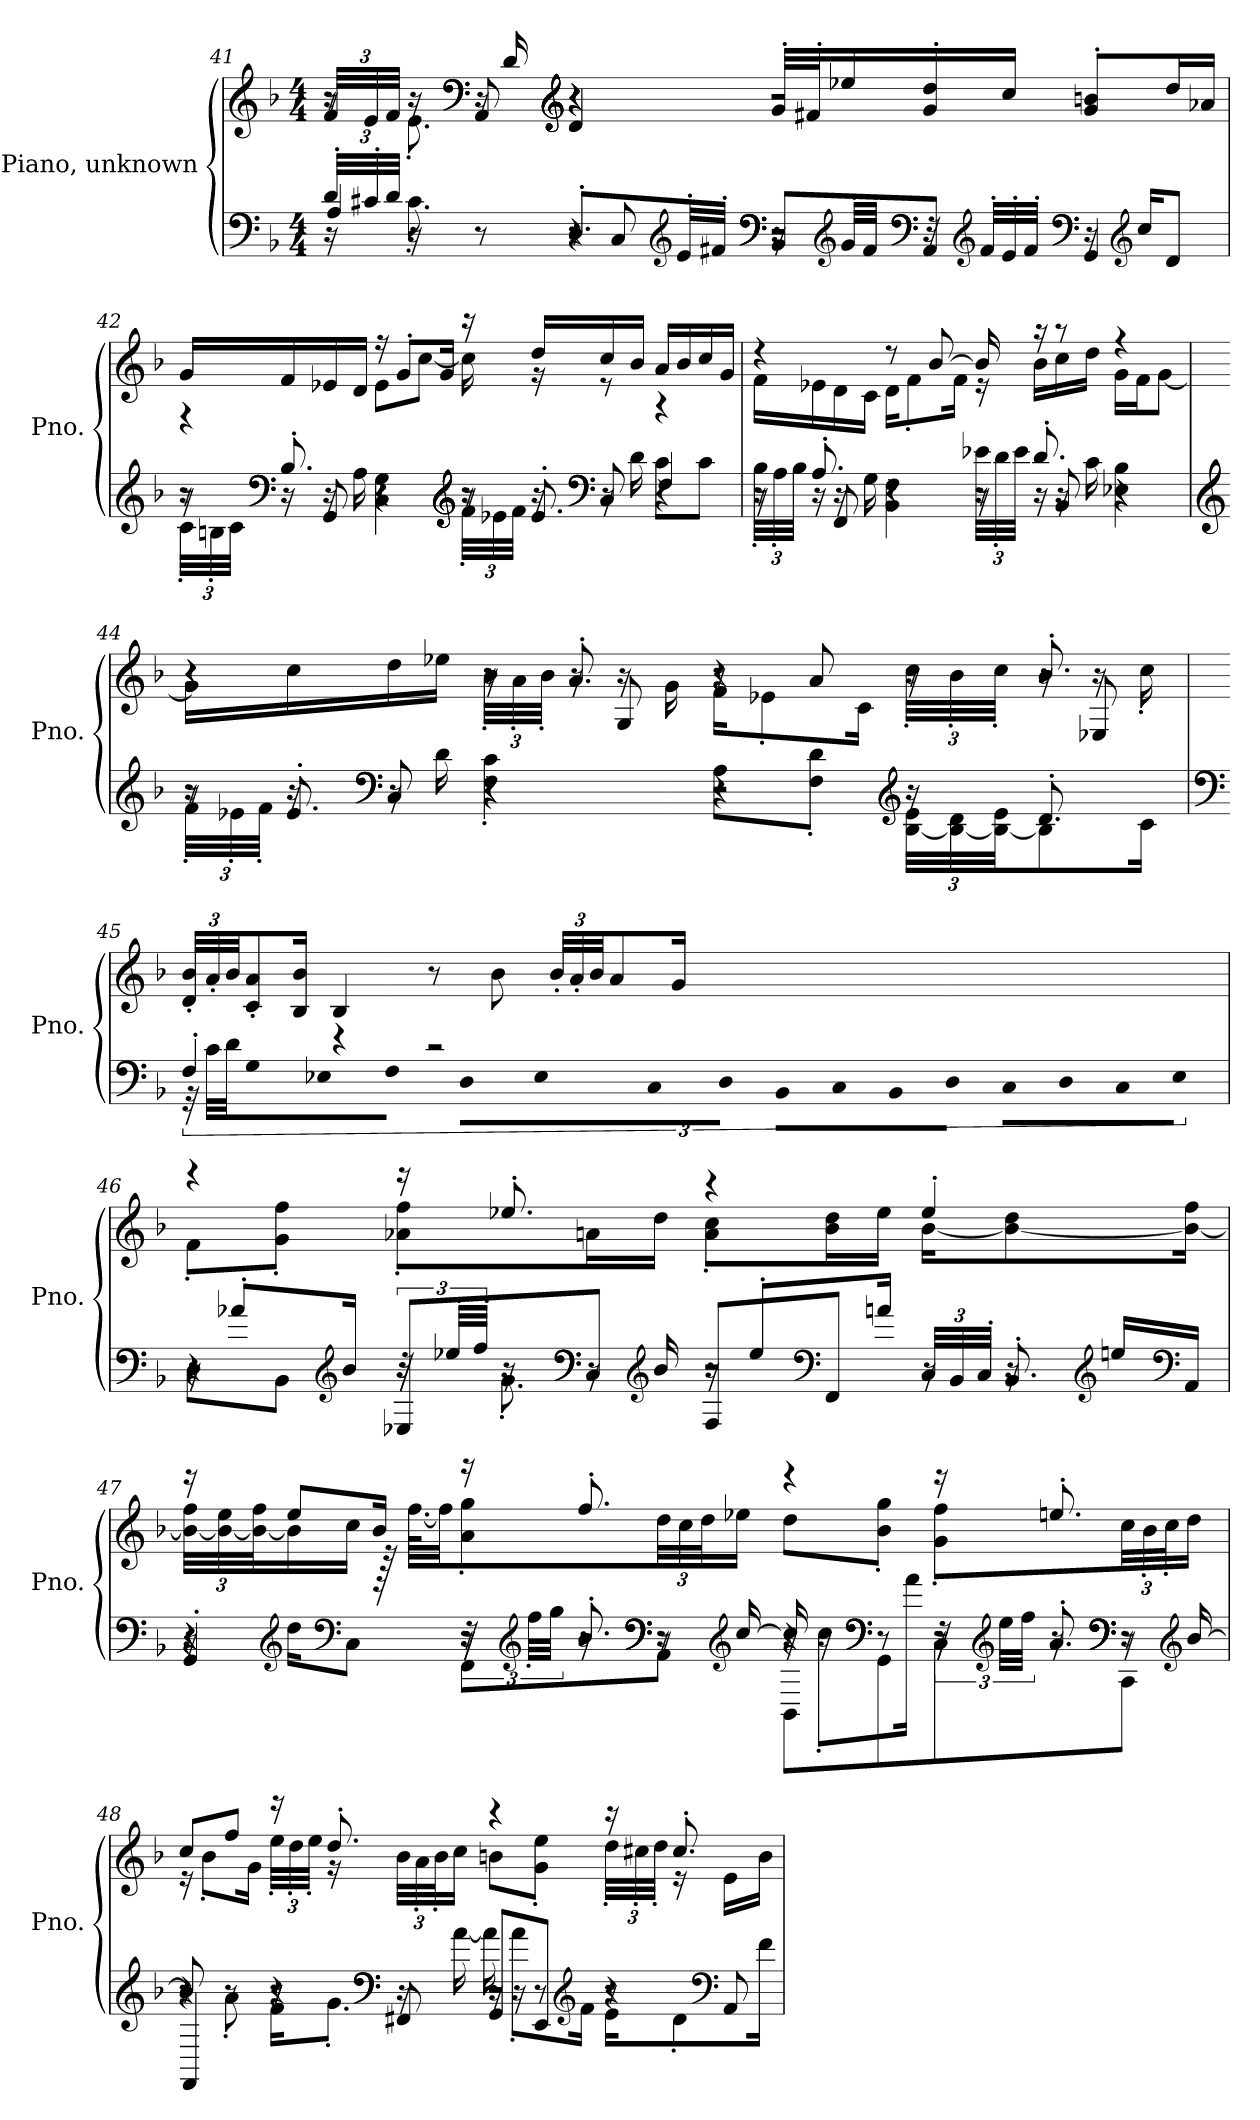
**kern	**kern
*part1	*part1
*staff2	*staff1
*I"Piano, unknown	*
*I'Pno.	*
!!LO:LB:g=z
*clefF4	*clefG2
*k[b-]	*k[b-]
*M4/4	*M4/4
*Xbrackettup	*Xbrackettup
=41	=41
*^	*^
*	*^	*	*^
48d'/LLL	16r	4A/	48f/LLL	16r	8r
48c#X'/	.	.	48e/	.	.
48d/JJJ	.	.	48f/JJJ	.	.
16r	8.c#'\	.	16r	8.e'\	.
*	*	*	*clefF4	*	*
8r	.	.	16r	.	8AA/
.	.	.	16d/	.	.
*	*	*	*clefG2	*	*
8.D'/L	4r	8r	4d/	4r	4r
.	.	8C/	.	.	.
*clefG2	*	*	*	*	*
32e'/LL	.	.	.	.	.
32f#X'/JJJ	.	.	.	.	.
*clefF4	*	*	*	*	*
16r	2r	8BB-/L	32g'/LLL	2r	2r
.	.	.	32f#X'/J	.	.
*clefG2	*	*	*	*	*
32g'/LLL	.	.	16ee-X/	.	.
32f#'/JJJ	.	.	.	.	.
*clefF4	*	*	*	*	*
32r	.	8AA/J	16g/' 16dd/'	.	.
*clefG2	*	*	*	*	*
32f#'/LLL	.	.	.	.	.
32e'/	.	.	16cc/JJ	.	.
32f#'/JJJ	.	.	.	.	.
*clefF4	*	*	*	*	*
16r	.	4GG/	8g/' 8bn/'L	.	.
*clefG2	*	*	*	*	*
16cc/KL	.	.	.	.	.
8d/J	.	.	16dd/L	.	.
.	.	.	16a-X/JJ	.	.
*	*	*	*	*v	*v
!!LO:LB:g=z
=42	=42	=42	=42	=42
16r	48c'\LLL	8r	16g/LL	4r
.	48Bn'\	.	.	.
.	48c\JJJ	.	.	.
*clefF4	*	*	*	*
8.B'/	16r	.	16f/	.
.	16r	8GG/	16e-X/	.
.	16A\	.	16d/JJ	.
4r	4C\ 4G\	4r	16r	8e-\L
.	.	.	8g'/L	.
.	.	.	.	[8cc\J
.	.	.	16g/Jk	.
*clefG2	*	*	*	*
16r	48f'\LLL	8r	16r	16cc\]
.	48e-X\	.	.	.
.	48f\JJJ	.	.	.
8.e-'/	16r	.	16dd/LL	16r
*clefF4	*	*	*	*
.	16r	8C/	16cc/	8r
.	16d\	.	16b-/JJ	.
4r	8c\L	4F/	16a/LL	4r
.	.	.	16b-/	.
.	8c\J	.	16cc/	.
.	.	.	16g/JJ	.
!!LO:LB:g=z	!!
=43	=43	=43	=43	=43
16r	48B-'\LLL	8r	4r	16f\LL
.	48A'\	.	.	.
.	48B-\JJJ	.	.	.
8.A'/	16r	.	.	16e-X\
.	16r	8FF/	.	16d\
.	16G\	.	.	16c\JJ
4r	4BB-\ 4F\	4r	8r	16d\KL
.	.	.	.	8f'\
.	.	.	[8b-/	.
.	.	.	.	16f\Jk
16r	48e-X\LLL	8r	16b-/]	16r
.	48d'\	.	.	.
.	48e-\JJJ	.	.	.
8.d'/	16r	.	16r	16b-\LL
.	16r	8BB-/	8r	16cc\
.	16c\	.	.	16dd\JJ
4r	4E-X\ 4B-\	4r	4r	16g\LL
.	.	.	.	16f\J
.	.	.	.	[8g\J
*	*	*	*v	*v
!!LO:LB:g=z
=44	=44	=44	=44
*clefG2	*	*	*
*	*	*	*^
*	*	*	*	*^
16r	48f'\LLL	8r	4r	16g\LL]	4r
.	48e-X'\	.	.	.	.
.	48f'\JJJ	.	.	.	.
8.e-'/	16r	.	.	16cc\	.
*clefF4	*	*	*	*	*
.	16r	8C/	.	16dd\	.
.	16d\	.	.	16ee-X\JJ	.
4r	4F\' 4c\'	4r	16r	48b-'\LLL	8r
.	.	.	.	48a'\	.
.	.	.	.	48b-'\JJJ	.
.	.	.	8.a'/	16r	.
.	.	.	.	16r	8G/
.	.	.	.	16g\	.
4r	8A\L	2r	8r	16f\KL	4r
.	.	.	.	8e-X'\	.
.	8F\' 8d\'J	.	8a/	.	.
.	.	.	.	16c\Jk	.
*clefG2	*	*	*	*	*
16r	[48B-\ 48e-\LLL	.	16r	48cc'\LLL	8r
.	48B-\_ 48d\	.	.	48b-'\	.
.	48B-\_ 48e-\JJ	.	.	48cc'\JJJ	.
8.d'/	8B-\]	.	8.b-'/	16r	.
.	.	.	.	16r	8E-X/
.	16c\Jk	.	.	16cc'\	.
*v	*v	*v	*	*	*
*	*v	*v	*v
!!LO:PB:g=z
=45	=45
*clefF4	*
*^	*
*	*brackettup	*
4F'/	48r	48d/' 48b-/'LLL
.	48c\LLL	48a'/
.	48d\J	48b-/JJ
.	16G\	8c/' 8a/'
.	16E-X\	.
.	16F\JJ	16B-/ 16b-/Jk
4r	16D\LL	4B-/
.	16E-\	.
.	16C\	.
.	16D\JJ	.
2r	16BB-\LL	8r
.	16C\	.
.	16BB-\	8b-\
.	16D\JJ	.
.	16C\LL	48b-'/LLL
.	.	48a'/
.	.	48b-/JJ
.	16D\	8a/
.	16C\	.
.	16E-\JJ	16g/Jk
!!LO:LB:g=z
=46	=46	=46
*	*^	*^
16r	8D\L	4r	4r	8f'\L
8a-X'/L	.	.	.	.
.	8BB-\J	.	.	8g\' 8ff\'J
*clefG2	*	*	*	*
16b-/Jk	.	.	.	.
48r	16r	8E-X/L	16r	8a-X\' 8ff\'L
48ee-X'/LLL	.	.	.	.
48ff'/JJJ	.	.	.	.
16r	8.g'\	.	8.ee-X'/	.
*clefF4	*	*	*	*
16r	.	8C/J	.	16an\L
*clefG2	*	*	*	*
16b-/	.	.	.	16dd\JJ
16r	2r	8F/L	4r	8a\' 8cc\'L
8ee-'/L	.	.	.	.
*clefF4	*	*	*	*
.	.	8FF/J	.	16b-\ 16dd\L
16an/Jk	.	.	.	16ee-\JJ
*Xbrackettup	*	*	*	*
48C/LLL	.	16r	4ee-'/	[16b-\KL
48BB-/	.	.	.	.
48C'/JJJ	.	.	.	.
16r	.	8.BB-'/	.	8b-\_ 8dd\
*clefG2	*	*	*	*
16een/LL	.	.	.	.
*clefF4	*	*	*	*
16AA/JJ	.	.	.	16b-\_ 16ff\Jk
!!LO:LB:g=z	!!
=47	=47	=47	=47	=47
*	*	*^	*	*
4r	16r	4GG'/	4r	16r	48b-\_ 48ff\LLL
.	.	.	.	.	48b-\_ 48ee\
.	.	.	.	.	48b-\_ 48ff\J
*clefG2	*	*	*	*	*
.	16dd\KL	.	.	8ee/L	16b-\]
*clefF4	*	*	*	*	*
.	8C\J	.	.	.	16cc\JJ
.	.	.	.	16b-/Jk	128r
.	.	.	.	.	[64.ff\KLLL
.	.	.	.	.	32ff\JJ]
*	*brackettup	*	*	*	*
8r	48r	16r	8FF\L	16r	8a\' 8gg\'
*clefG2	*	*	*	*	*
.	48ff'\LLL	.	.	.	.
.	48gg\JJJ	.	.	.	.
.	16r	8.b-'/	.	8.ff'/	.
*clefF4	*	*	*	*	*
16r	8r	.	8AA\J	.	48dd\LL
.	.	.	.	.	48cc\
.	.	.	.	.	48dd\J
*clefG2	*	*	*	*	*
[16cc/	.	.	.	.	16ee-X\JJ
16cc/]	16r	4r	8BB-\L	4r	8dd\L
16r	8cc'\L	.	.	.	.
*clefF4	*	*	*	*	*
8r	.	.	8GG\	.	8b-\' 8gg\'J
.	16a\Jk	.	.	.	.
8r	48r	16r	8C\	16r	8g\' 8ff\'L
*clefG2	*	*	*	*	*
.	48ee\LLL	.	.	.	.
.	48ff\JJJ	.	.	.	.
.	16r	8.a'/	.	8.een'/	.
*clefF4	*	*	*	*	*
16r	8r	.	8CC\J	.	48cc\LL
.	.	.	.	.	48b-'\
.	.	.	.	.	48cc'\J
*clefG2	*	*	*	*	*
[16b-/	.	.	.	.	16dd\JJ
!!LO:LB:g=z	!!
=48	=48	=48	=48	=48	=48
8b-/]	8r	4FF/	4r	8cc/L	16r
.	.	.	.	.	8b-'\L
8r	8a'\	.	.	8ff/J	.
.	.	.	.	.	16g\Jk
4r	16f\KL	8r	8r	16r	48ee'\LLL
.	.	.	.	.	48dd'\
.	.	.	.	.	48ee'\JJJ
.	8.g'\J	.	.	8.dd'/	16r
*clefF4	*	*	*	*	*
.	.	8FF#X/	16r	.	48b-\LLL
.	.	.	.	.	48a'\
.	.	.	.	.	48b-'\J
.	.	.	[16a\	.	16cc\JJ
2r	16r	8GG/L	16a\]	4r	8bn\L
.	8a'\L	.	16r	.	.
.	.	8EE/J	8r	.	8g\' 8ee\'J
*clefG2	*	*	*	*	*
.	16f\Jk	.	.	.	.
.	16e\KL	8r	4r	16r	48dd'\LLL
.	.	.	.	.	48cc#X'\
.	.	.	.	.	48dd'\JJJ
.	8d'\	.	.	8.cc#'/	16r
*clefF4	*	*	*	*	*
.	.	8AA/	.	.	16e\LL
.	16f\Jk	.	.	.	16b\JJ
*v	*v	*v	*v	*	*
*	*v	*v
=	=
*-	*-
